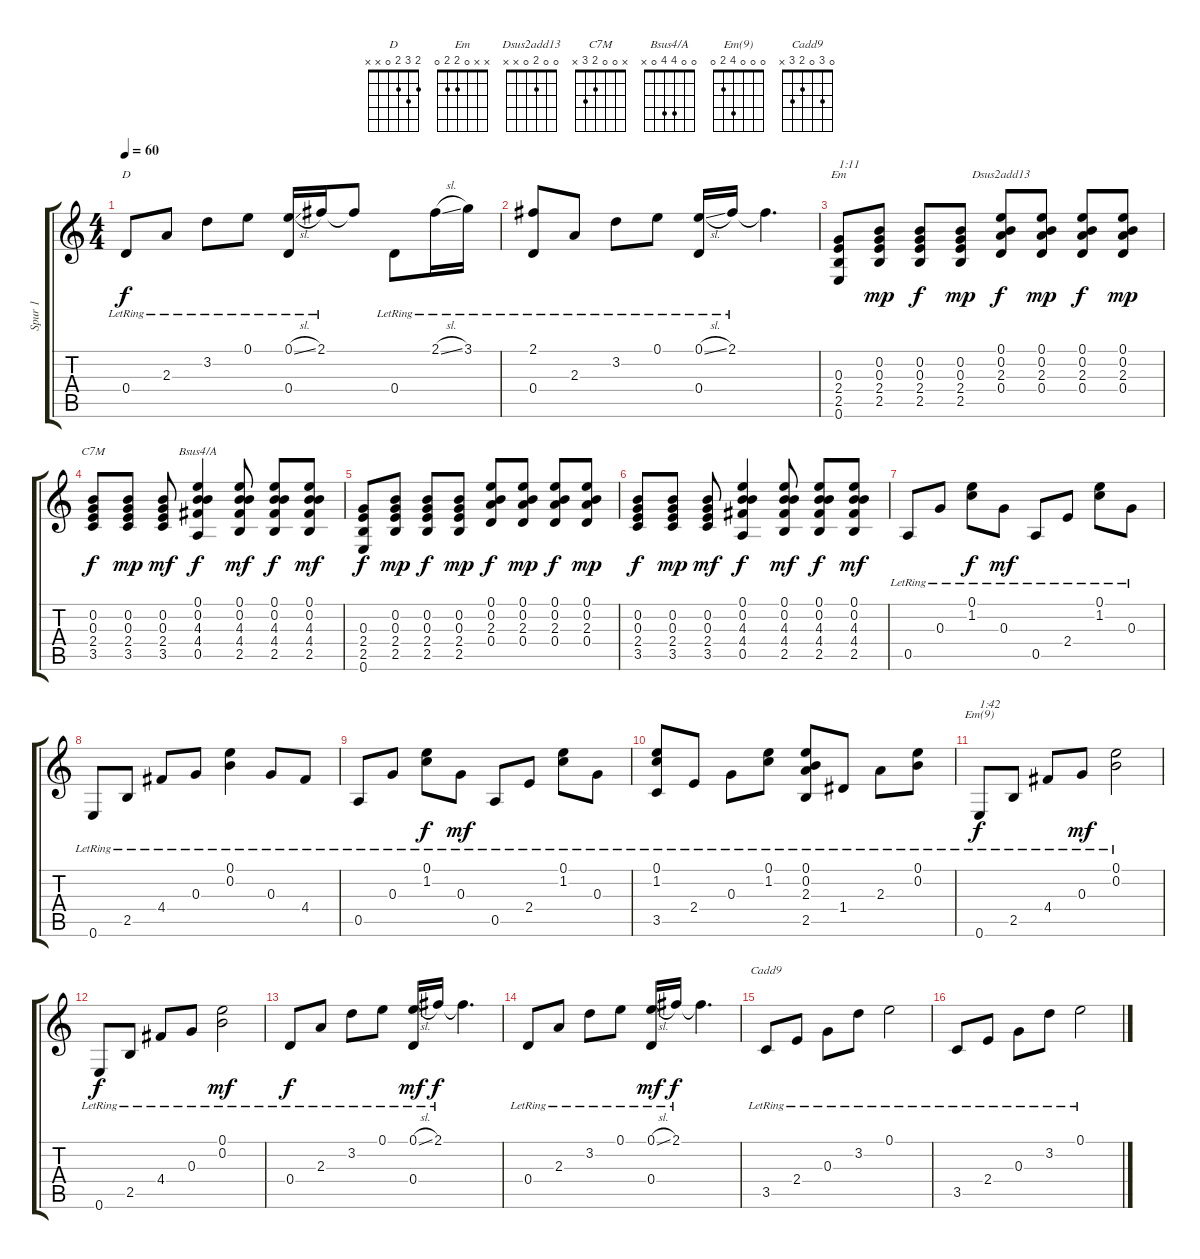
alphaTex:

\track ("Spur 1" "Spur 1") {instrument acousticguitarsteel}
\staff {score tabs}
\tuning (E4 B3 G3 D3 A2 E2) {hide}
\chord ("D" 2 3 2 0 x x)
\chord ("Em" x x 0 2 2 0)
\chord ("Dsus2add13" 0 0 2 0 x x)
\chord ("C7M" x 0 0 2 3 x)
\chord ("Bsus4/A" 0 0 4 4 0 x)
\chord ("Em(9)" 0 0 0 4 2 0)
\chord ("Cadd9" 0 3 0 2 3 x)
\ts (4 4)
\tempo 60
\clef g2
\ks c
0.4{lr}.8{ch "D" dy f} 2.3{lr}.8 3.2{lr}.8 0.1{lr}.8 (0.1{sl lr} 0.4{lr}).16 2.1{lr}.16 2.1{t}.8 0.4{lr}.8 2.1{sl lr}.16 3.1{lr}.16 |
(2.1{lr} 0.4{lr}).8 2.3{lr}.8 3.2{lr}.8 0.1{lr}.8 (0.1{sl lr} 0.4{lr}).16 2.1{lr}.16 2.1{t}.4{d} |
(0.3 2.4 2.5 0.6).8{ch "Em" txt "1:11"} (0.2 0.3 2.4 2.5).8{dy mp} (0.2 0.3 2.4 2.5).8{dy f} (0.2 0.3 2.4 2.5).8{dy mp} (0.1 0.2 2.3 0.4).8{ch "Dsus2add13" dy f} (0.1 0.2 2.3 0.4).8{dy mp} (0.1 0.2 2.3 0.4).8{dy f} (0.1 0.2 2.3 0.4).8{dy mp} |
(0.2 0.3 2.4 3.5).8{ch "C7M" dy f} (0.2 0.3 2.4 3.5).8{dy mp} (0.2 0.3 2.4 3.5).8{dy mf} (0.1 0.2 4.3 4.4 0.5).4{ch "Bsus4/A" dy f} (0.1 0.2 4.3 4.4 2.5).8{dy mf} (0.1 0.2 4.3 4.4 2.5).8{dy f} (0.1 0.2 4.3 4.4 2.5).8{dy mf} |
(0.3 2.4 2.5 0.6).8{dy f} (0.2 0.3 2.4 2.5).8{dy mp} (0.2 0.3 2.4 2.5).8{dy f} (0.2 0.3 2.4 2.5).8{dy mp} (0.1 0.2 2.3 0.4).8{dy f} (0.1 0.2 2.3 0.4).8{dy mp} (0.1 0.2 2.3 0.4).8{dy f} (0.1 0.2 2.3 0.4).8{dy mp} |
(0.2 0.3 2.4 3.5).8{dy f} (0.2 0.3 2.4 3.5).8{dy mp} (0.2 0.3 2.4 3.5).8{dy mf} (0.1 0.2 4.3 4.4 0.5).4{dy f} (0.1 0.2 4.3 4.4 2.5).8{dy mf} (0.1 0.2 4.3 4.4 2.5).8{dy f} (0.1 0.2 4.3 4.4 2.5).8{dy mf} |
0.5{lr}.8 0.3{lr}.8 (0.1{lr} 1.2{lr}).8{dy f} 0.3{lr}.8{dy mf} 0.5{lr}.8 2.4{lr}.8 (0.1{lr} 1.2{lr}).8 0.3{lr}.8 |
0.6{lr}.8 2.5{lr}.8 4.4{lr}.8 0.3{lr}.8 (0.1{lr} 0.2{lr}).4 0.3{lr}.8 4.4{lr}.8 |
0.5{lr}.8 0.3{lr}.8 (0.1{lr} 1.2{lr}).8{dy f} 0.3{lr}.8{dy mf} 0.5{lr}.8 2.4{lr}.8 (0.1{lr} 1.2{lr}).8 0.3{lr}.8 |
(0.1{lr} 1.2{lr} 3.5{lr}).8 2.4{lr}.8 0.3{lr}.8 (0.1{lr} 1.2{lr}).8 (0.1{lr} 0.2{lr} 2.3{lr} 2.5{lr}).8 1.4{lr}.8 2.3{lr}.8 (0.1{lr} 0.2{lr}).8 |
0.6{lr}.8{ch "Em(9)" txt "1:42" dy f} 2.5{lr}.8 4.4{lr}.8 0.3{lr}.8{dy mf} (0.1{lr} 0.2).2 |
0.6{lr}.8{dy f} 2.5{lr}.8 4.4{lr}.8 0.3{lr}.8 (0.1{lr} 0.2{lr}).2{dy mf} |
0.4{lr}.8{dy f} 2.3{lr}.8 3.2{lr}.8 0.1{lr}.8 (0.1{sl lr} 0.4{lr}).16{dy mf} 2.1{lr}.16{dy f} 2.1{t}.4{d} |
0.4{lr}.8 2.3{lr}.8 3.2{lr}.8 0.1{lr}.8 (0.1{sl lr} 0.4{lr}).16{dy mf} 2.1{lr}.16{dy f} 2.1{t}.4{d} |
3.5{lr}.8{ch "Cadd9"} 2.4{lr}.8 0.3{lr}.8 3.2{lr}.8 0.1{lr}.2 |
3.5{lr}.8 2.4{lr}.8 0.3{lr}.8 3.2{lr}.8 0.1{lr}.2
